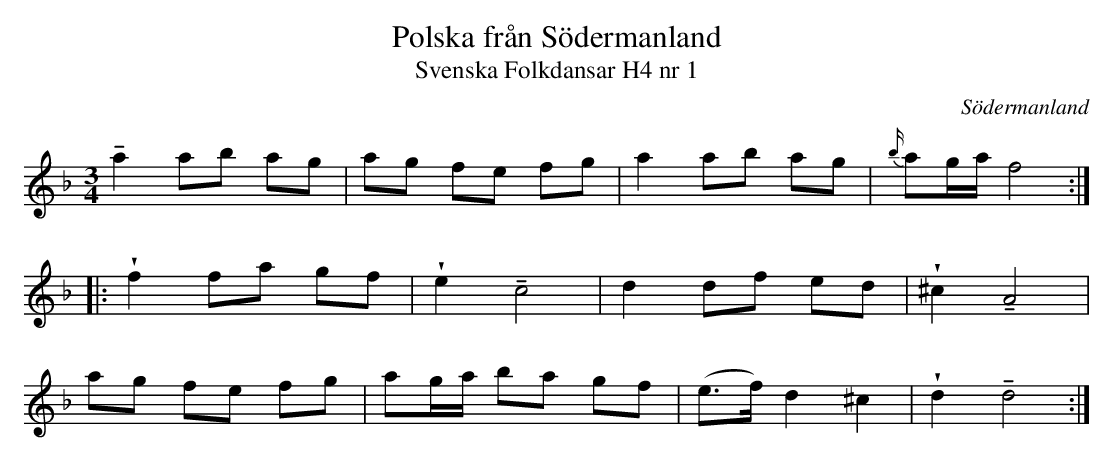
X:1
T:Polska från Södermanland
T:Svenska Folkdansar H4 nr 1
O:Södermanland
U:w=wedge
U:t=tenuto
M:3/4
L:1/8
K:Dm
ta2 ab ag | ag fe fg | a2 ab ag | {b/}ag/a/ f4 ::
wf2 fa gf | we2 tc4 | d2 df ed | w^c2 tA4 |
ag fe fg | ag/a/ ba gf | (e>f) d2 ^c2 | wd2 td4 :|
